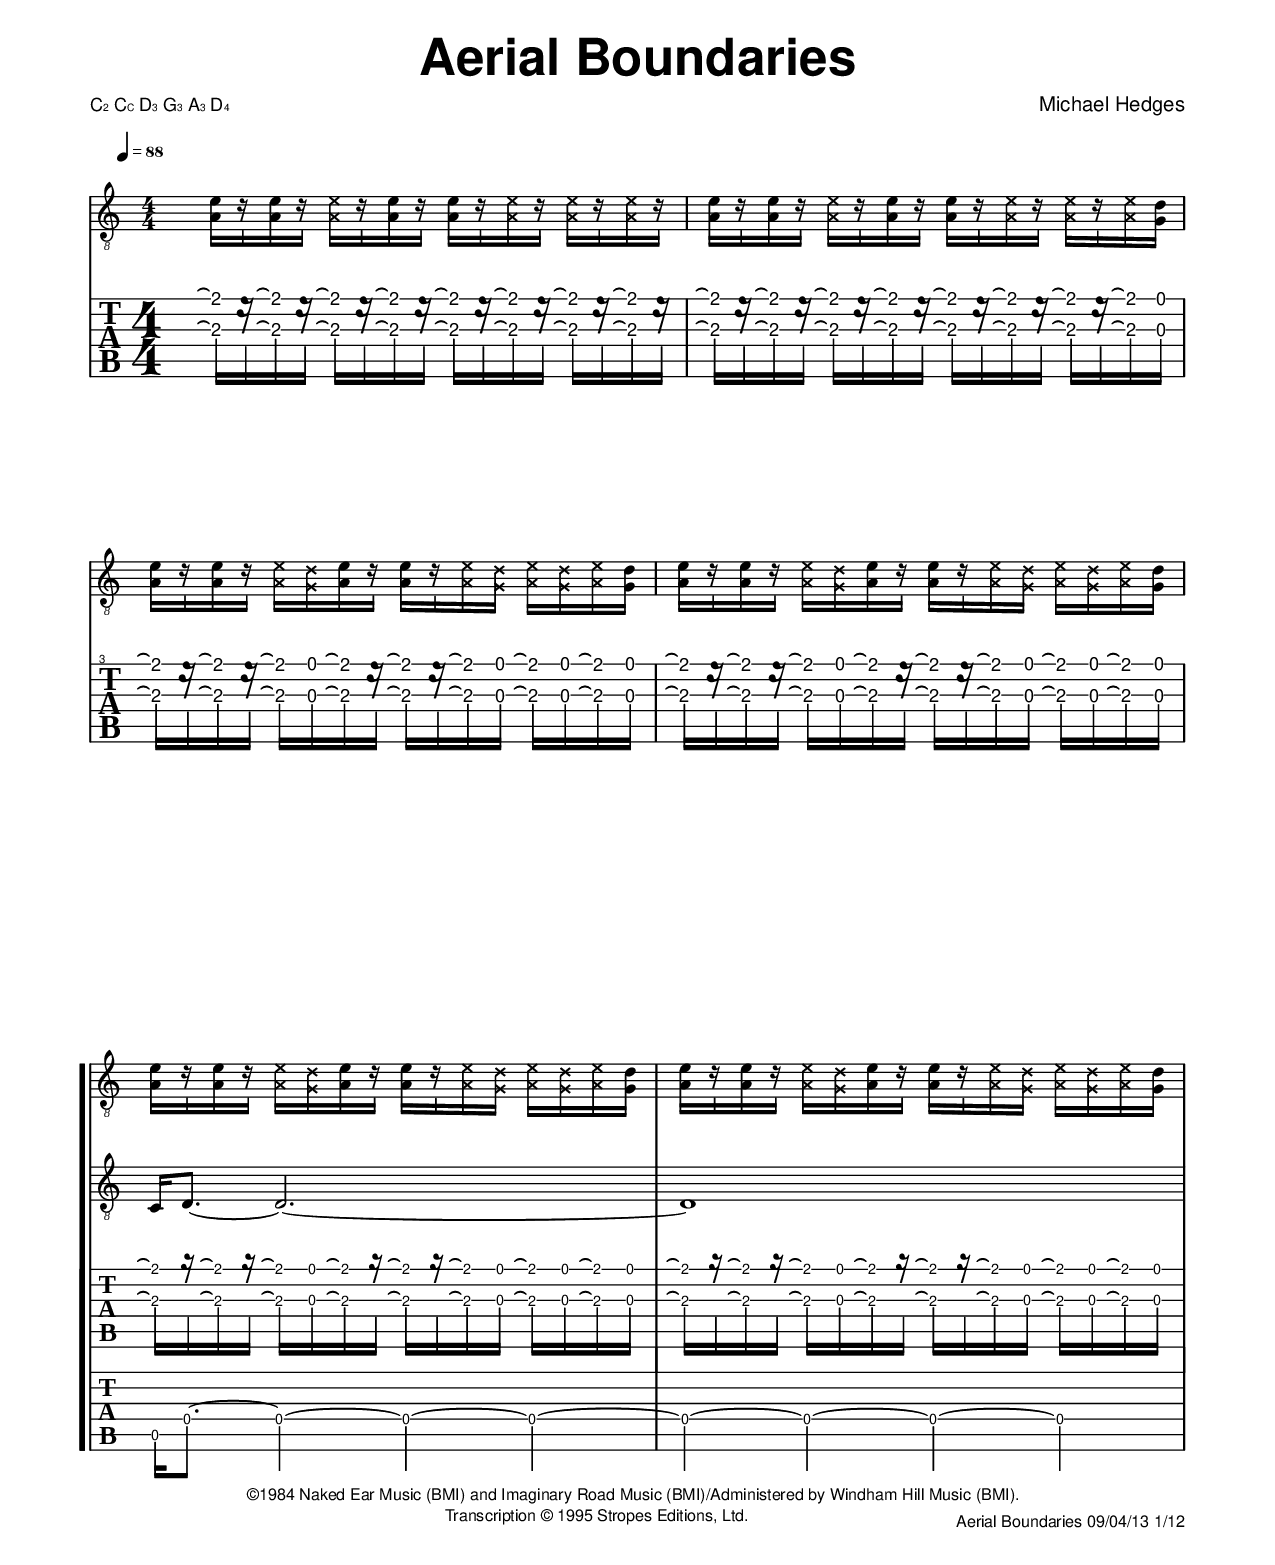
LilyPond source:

\version "2.16.2"
% Test To attempt Stropes Duplications
%{ Declaration
=============================================================================
"Lion's Lament", by Kevin Horrigan

Pro Bono Transcription
The copyright of this transcription is not held by the transcriber.
Kevin Horrigan has not given permission for this transcription to be
sold by the transcriber.  Part of the agreement of this transcription is that 
Kevin Horrigan owns all parts of the transcription.  This means that 
permission needs to be obtained before any usage of this transcription.

This transcription is derived from Mark Grover's GuitarPro tab transcription
which was commissioned by Kevin Horrigan.  Use of Grover's transcription
was approved by Kevin Horrigan.

This transcription is by Rachael Thomas Carlson for Sleep Limited 
Publications.  07/10/13
__..           .           ,      .
(__ | _  _ ._   |   *._ _ *-+- _  _|
.__)|(/,(/,[_)  |___|[ | )| | (/,(_]
|                        
.__    .  .        ,                
[__). .|_ |* _. _.-+-* _ ._  __     
|   (_|[_)||(_.(_] | |(_)[ )_)      

============================================================================%} 
\pointAndClickOff
% header
\header {
  title = \markup { \sans \bold \fontsize #3 "Aerial Boundaries" }
  composer = \markup { \sans \fontsize #-1 "Michael Hedges" }
  poet = \markup { \concat { \sans \fontsize #-2 { C\fontsize #-5 {2}" "C\fontsize
  #-5 {C}" "D\fontsize #-5 {3}" "G\fontsize #-5 {3}" "A\fontsize #-5 {3}" "D\fontsize #-5
  {4} }}}
  meter = \markup { " " }
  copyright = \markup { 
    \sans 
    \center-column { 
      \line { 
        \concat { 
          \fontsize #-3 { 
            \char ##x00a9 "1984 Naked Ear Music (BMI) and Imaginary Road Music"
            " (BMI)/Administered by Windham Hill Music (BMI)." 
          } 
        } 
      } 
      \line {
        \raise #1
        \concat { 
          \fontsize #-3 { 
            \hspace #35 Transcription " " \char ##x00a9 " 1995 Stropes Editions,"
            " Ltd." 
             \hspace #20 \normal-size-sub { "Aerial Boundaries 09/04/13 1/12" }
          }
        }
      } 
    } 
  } 
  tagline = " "

}
% paper
\paper { 
  #(set-paper-size "letter")
  left-margin = 0.6\in
  right-margin = 0.6\in
  top-margin = 0.5\in
  bottom-margin = 0.5\in
  max-systems-per-page = 3
  myStaffSize = #20
  #(define fonts
  (make-pango-font-tree "Times New Roman"
                        "Helvetica"
                        "typewriter"
                        (/ myStaffSize 20)))
  % see:  http://code.google.com/p/lilypond/issues/detail?id=2576

  #(define (not-last-page layout props arg) 
  (if (not (book-last-page? layout props)) 
    (interpret-markup layout props arg) 
    empty-stencil)) 

  tocItemMarkup = \tocItemWithDotsMarkup 

  oddHeaderMarkup = ""

  evenHeaderMarkup = \oddHeaderMarkup 

  oddFooterMarkup = 
  \markup \fill-line { 
    % using \line removes empty-stencils 
    % produced by #not-first-page etc 
    \line { " " }
    \line {  
      % page-number not on first-page 
      \on-the-fly #not-first-page 
      % page-number not on last-page 
      \concat { \sans \fontsize #-3 { "Hot Type 5/10/96 " \fromproperty #'page:page-number-string /12
    }  }
    % copyright on first page 
    \on-the-fly #first-page \fromproperty #'header:copyright 
    % tagline on last page 
    \on-the-fly #last-page \fromproperty #'header:tagline 
  } 
} 
evenFooterMarkup = \oddFooterMarkup 

} 
\layout {
  \context {
    \Score
    \override StaffGrouper #'staffgroup-staff-spacing =
    #'((basic-distance . 12)
    (padding . -10)
    (stretchability . 0))
    }
        \context { 
          \Staff \RemoveEmptyStaves
          \override VerticalAxisGroup #'remove-first = ##t
        }
        \context { 
          \TabStaff \RemoveEmptyStaves
          \override VerticalAxisGroup #'remove-first = ##t
        }
  }

% Includes and functions
  % Right-Hand Articulations
%% p i m a c
rhc = \markup { \halign #CENTER \sans \fontsize #-5 "c" }
rha = \markup { \halign #CENTER \sans \fontsize #-5 "a" }
rhm = \markup { \halign #CENTER \sans \fontsize #-5 "m" }
rhi = \markup { \halign #CENTER \sans \fontsize #-5 "i" }
rhp = \markup { \halign #CENTER \sans \fontsize #-5 "p" }
%% Flicks Two arrow Heads
oneStrFlick = \markup { \rotate #180
  \center-column {
    \combine
    \override #'(thickness . 0.08)
    \draw-line #'(0 . 1.3)
    \combine
    \fontsize #-1 
    \arrow-head #Y #DOWN ##f
    \raise #0.4
    \fontsize #-1 
    \arrow-head #Y #DOWN ##f
  }  
  }
oneStrMFlick = \markup {  
    \center-column {
      \rotate #180 {
        \combine
          \draw-line #'(0 . 1.2)
          \combine
            \fontsize #-3 
            \arrow-head #Y #DOWN ##f
            \raise #0.4
            \fontsize #-3 
            \arrow-head #Y #DOWN ##f
      }
  \raise #2.2
   \sans \fontsize #-5 "m" 
 } 
 }
  
twoStrFlick = \markup { \rotate #180
  \center-column {
    \combine
    \draw-line #'(0 . 2.5)
    \combine
    \fontsize #-3 
    \arrow-head #Y #DOWN ##f
    \raise #0.4
    \fontsize #-3 
    \arrow-head #Y #DOWN ##f
  
  }

}
twoStrMFlick = \markup {   
  \center-column {
   \rotate #180 {
   \combine
    \draw-line #'(0 . 2.7)
    \combine
    \fontsize #-3 
    \arrow-head #Y #DOWN ##f
    \raise #0.4
    \fontsize #-3 
    \arrow-head #Y #DOWN ##f
  }
  \raise #2.2
   \sans \fontsize #-5 "m" 
  }

}
threeStrFlick = \markup { \rotate #180
  \center-column {
    \combine
    \draw-line #'(0 . 4.0)
    \combine
    \fontsize #-3 
    \arrow-head #Y #DOWN ##f
    \raise #0.4
    \fontsize #-3 
    \arrow-head #Y #DOWN ##f
  
  }

}
threeStrMFlick = \markup {   
  \center-column {
   \rotate #180 {
   \combine
    \draw-line #'(0 . 4.1)
    \combine
    \fontsize #-3 
    \arrow-head #Y #DOWN ##f
    \raise #0.4
    \fontsize #-3 
    \arrow-head #Y #DOWN ##f
  }
  \raise #2.2
   \sans \fontsize #-5 "m" 
  }

}
fourStrFlick = \markup { \rotate #180
  \center-column {
    \combine
    \draw-line #'(0 . 5.7)
    \combine
    \fontsize #-3 
    \arrow-head #Y #DOWN ##f
    \raise #0.4
    \fontsize #-3 
    \arrow-head #Y #DOWN ##f
  
  }

}
fiveStrFlick = \markup { \rotate #180
  \center-column {
    \combine
    \draw-line #'(0 . 7.2)
    \combine
    \fontsize #-3 
    \arrow-head #Y #DOWN ##f
    \raise #0.4
    \fontsize #-3 
    \arrow-head #Y #DOWN ##f
  
  }

}
sixStrFlick = \markup { \rotate #180
  \center-column {
    \combine
    \draw-line #'(0 . 8.8)
    \combine
    \fontsize #-3 
    \arrow-head #Y #DOWN ##f
    \raise #0.4
    \fontsize #-3 
    \arrow-head #Y #DOWN ##f
  
  }

}

%% Down Strums 1 arrow head
onestrdwnstrm = \markup { \rotate #180 
  \center-column {
    \combine
    \override #'(thickness . 0.08)
    \draw-line #'(0 . 1.5)
    \fontsize #2
    \arrow-head #Y #DOWN ##t
    }
  }
twostrdwnstrm = \markup { \rotate #180 
  \center-column {
    \combine
    \override #'(thickness . 0.08)
    \draw-line #'(0 . 2.5)
    \fontsize #2
    \arrow-head #Y #DOWN ##t
    }
  }
threestrdwnstrm = \markup { \rotate #180 
  \center-column {
    \combine
    \override #'(thickness . 0.08)
    \draw-line #'(0 . 4)
    \fontsize #2
    \arrow-head #Y #DOWN ##t
    }
  }
fourstrdwnstrm = \markup { \rotate #180 
  \center-column {
    \combine 
    \override #'(thickness . 0.08)
    \draw-line #'(0 . 5.8)
    \fontsize #2
    \arrow-head #Y #DOWN ##t
    }
  }
fivestrdwnstrm = \markup { \rotate #180 
  \center-column {
    \combine
    \override #'(thickness . 0.08)
    \draw-line #'(0 . 7.2)
    \fontsize #2
    \arrow-head #Y #DOWN ##t
   }
  }
sixstrdwnstrm = \markup {
  \center-column {
  \rotate #180 {
    \combine
    \override #'(thickness . 0.08)
    \draw-line #'(0 . 8.8)
    \fontsize #2
    \arrow-head #Y #DOWN ##t
  }
    }
  }
sixstrupstrm = \markup {
  \center-column {
    \combine
    \override #'(thickness . 0.08)
    \draw-line #'(0 . 8.8)
    \fontsize #2
    \arrow-head #Y #DOWN ##t
    }
  }
fivestrupstrm = \markup {  
  \center-column {
    \combine
    \override #'(thickness . 0.08)
    \draw-line #'(0 . 7.2)
    \fontsize #2
    \arrow-head #Y #DOWN ##t
   }
  }
fourstrupstrm = \markup {  
  \center-column {
    \combine
    \override #'(thickness . 0.08)
    \draw-line #'(0 . 5.8)
    \fontsize #2
    \arrow-head #Y #DOWN ##t
    }
  }
threestrupstrm = \markup {
  \center-column {
    \combine
    \override #'(thickness . 0.08)
    \draw-line #'(0 . 4)
    \fontsize #2
    \arrow-head #Y #DOWN ##t
    }
  }
twostrupstrm = \markup {  
  \center-column {
    \combine
    \override #'(thickness . 0.08)
    \draw-line #'(0 . 2.5)
    \fontsize #2
    \arrow-head #Y #DOWN ##t
    }
  }
onestrupstrm = \markup {  
  \center-column {
    \combine
    \override #'(thickness . 0.08)
    \draw-line #'(0 . 1.5)
    \fontsize #2
    \arrow-head #Y #DOWN ##t
    }
  }
%% String-Dampening
strDampening = { 
  \once \override TextSpanner #'style = #'line
  \once \override TextSpanner #'thickness = #6
  \once \override TextSpanner #'color = #(rgb-color 0.945 0.635 0.675)
  \once \override TextSpanner #'layer = #-1
}
twoStrDamp = {
  \once \override TextSpanner #'style = #'line
  \once \override TextSpanner #'thickness = #6
  \once \override TextSpanner #'color = #(rgb-color 0.945 0.635 0.675)
  \once \override TextSpanner #'layer = #-1
  \once \override TextSpanner #'(bound-details left text) = \markup {
    \lower #0.77
    \halign #CENTER
     \beam #0.5 #0 #2.06 }
   }
threeStrDamp = {
  \once \override TextSpanner #'style = #'line
  \once \override TextSpanner #'thickness = #6
  \once \override TextSpanner #'color = #(rgb-color 0.945 0.635 0.675)
  \once \override TextSpanner #'layer = #-1
  \once \override TextSpanner #'(bound-details left text) = \markup {
    \lower #1.52
    \halign #CENTER
     \beam #0.5 #0 #3.7 }

}
% Left Hand Articulations
%% 1 2 3 4 t
lhone = \markup { \sans \fontsize #-8 \override #'(thickness . 0.08) \circle \pad-markup #0.2 "1" }
lhtwo = \markup { \sans \fontsize #-8 \override #'(thickness . 0.08) \circle \pad-markup #0.2 "2" }
lhthree = \markup { \sans \fontsize #-8 \override #'(thickness . 0.08) \circle \pad-markup #0.2 "3" }
lhfour = \markup { \sans \fontsize #-8 \override #'(thickness . 0.08) \circle \pad-markup #0.2 "4" }
lhthumb = \markup { \sans \fontsize #-8 \override #'(thickness . 0.08) \circle \pad-markup #0.2 "t" }
%% Guide fingers
lhguideone = \markup { \sans \fontsize #-8 \override #'(thickness . 0.08) \circle \pad-markup #0.2 "-1" }
lhguidetwo = \markup {\sans  \fontsize #-8  \override #'(thickness . 0.08) \circle \pad-markup #0.2 "-2" }
lhguidethree = \markup {\sans  \fontsize #-8 \override #'(thickness . 0.08) \circle \pad-markup #0.2 "-3" }
lhguidefour = \markup {\sans  \fontsize #-8 \override #'(thickness . 0.08) \circle \pad-markup #0.2 "-4" }
lhguidethumb = \markup {\sans  \fontsize #-8 \override #'(thickness . 0.08) \circle \pad-markup #0.2 "-t" }
%% TODO add left-hand fingering with Text-Spanners
  % contributed by harm6
  % Code by David Nalesnik and Thomas Morley (v2.16.0)
  % => http://lists.gnu.org/archive/html/lilypond-user/2011-10/msg00500.html
  % => http://lists.gnu.org/archive/html/lilypond-user/2012-11/msg00567.html
  % ==========================
  % Modified 2013 by Rachael Thomas Carlson
  % Added a slight bracket at the end of the function
#(define (text-spanner-start-stop mus)
    (let ((elts (ly:music-property mus 'elements)))
    (make-music 'SequentialMusic 'elements 
       (append  
          (list (make-music 'TextSpanEvent 'span-direction -1))
          (reverse (cdr (reverse elts)))
          (list (make-music 'TextSpanEvent 'span-direction 1))
          (list (last elts))))))

barre =
#(define-music-function (parser location strg music)(string? ly:music?)
   (let ((arg (string-append "B " strg)))
      #{
         \override TextSpanner #'(bound-details left text) = $arg
         #(text-spanner-start-stop music)
      #}))
      
lhSpannerDown =
#(define-music-function (parser location strg music)
   (string? ly:music?)
  #{
     \once \override Voice.TextSpanner #'style = #'solid
     \once \override Voice.TextSpanner #'font-size = #-5
     \once \override Voice.TextSpanner #'thickness = #0
     \once \override TextSpanner #'(bound-details left stencil-align-dir-y) = #CENTER
     \once \override TextSpanner #'(bound-details right text) = \markup {
     \draw-line #'(0 . 0.5) }
     \once \override TextSpanner #'(bound-details left text) = \markup {
     \sans { \circle \pad-markup #0.1 \upright { $strg }}}
  
     #(text-spanner-start-stop music)
  #})

lhSpannerUp =
#(define-music-function (parser location strg music)
   (string? ly:music?)
  #{
     \once \override Voice.TextSpanner #'style = #'solid
     \once \override Voice.TextSpanner #'font-size = #-5
     \once \override TextSpanner #'(bound-details left stencil-align-dir-y) = #CENTER
     \once \override TextSpanner #'(bound-details right text) = \markup {
     \draw-line #'(0 . -0.5) }
     \once \override TextSpanner #'(bound-details left text) = \markup {
     \sans { \circle \pad-markup #0.1 \upright { $strg } }}
  
     #(text-spanner-start-stop music)
  #})

%% Partial barreing

  % The below, invented by Mats Bengtsson, creates left and right brackets
  % vertically % spanning an entire staff. It is useful for offseting optional
  % passages of music, % as shown in the example % Modified by Rachael Thomas
  % Carlson to be used for partial barreing in % tabulature.  2013 % The number
  % next to "th" in (th 0.2) controls thickness of the brackets. 
#(define-markup-command (left-bracket-two layout props) ()
"Draw left hand bracket for two strings"
(let* ((th 0.1) ;; todo: take from GROB
	(width (* 3.5 th)) ;; todo: take from GROB
	(ext '(-1.25 . 1.25))) ;; todo: take line-count into account
	(ly:bracket Y ext th width)))

leftBracketTwo = {
\once\override BreathingSign #'text = #(make-left-bracket-two-markup)
\once\override BreathingSign #'break-visibility = #end-of-line-invisible
\once\override BreathingSign #'Y-offset = ##f
  % Trick to print it after barlines and signatures:
\once\override BreathingSign #'break-align-symbol = #'custos
\breathe 
}

#(define-markup-command (left-bracket-three layout props) ()
"Draw left hand bracket for three strings"
(let* ((th 0.08) ;; todo: take from GROB
	(width (* 3.5 th)) ;; todo: take from GROB
	(ext '(-1.3 . 2.8))) ;; todo: take line-count into account
	(ly:bracket Y ext th width)))

leftBracketThree = {
\once\override BreathingSign #'text = #(make-left-bracket-three-markup)
\once\override BreathingSign #'break-visibility = #end-of-line-invisible
\once\override BreathingSign #'Y-offset = ##f
  % Trick to print it after barlines and signatures:
\once\override BreathingSign #'break-align-symbol = #'custos
\breathe 
}
#(define-markup-command (right-bracket-three layout props) ()
"Draw right hand bracket"
(let* ((th 0.08);;todo: take from GROB
(width (* 3.5 th)) ;; todo: take from GROB
	(ext '(-1.3 . 2.8))) ;; todo: take line-count into account
	(ly:bracket Y ext th (- width))))

rightBracketThree = {
\once\override BreathingSign #'text = #(make-right-bracket-three-markup)
\once\override BreathingSign #'break-visibility = #end-of-line-invisible
\once\override BreathingSign #'Y-offset = ##f
\once\override BreathingSign #'break-align-symbol = #'custos
\breathe
}

#(define-markup-command (right-bracket-two layout props) ()
"Draw right hand bracket"
(let* ((th 0.05);;todo: take from GROB
(width (* 12.5 th)) ;; todo: take from GROB
	(ext '(-1.5 . 1.5))) ;; todo: take line-count into account
	(ly:bracket Y ext th (- width))))

rightBracketTwo = {
\once\override BreathingSign #'text = #(make-right-bracket-two-markup)
\once\override BreathingSign #'break-visibility = #end-of-line-invisible
\once\override BreathingSign #'Y-offset = ##f
\once\override BreathingSign #'break-align-symbol = #'custos
\breathe
}

#(define-markup-command (right-bracket-four layout props) ()
"Draw right hand bracket"
(let* ((th 0.05);;todo: take from GROB
(width (* 12.5 th)) ;; todo: take from GROB
	(ext '(-1.5 . 4.5))) ;; todo: take line-count into account
	(ly:bracket Y ext th (- width))))

rightBracketFour = {
\once\override BreathingSign #'text = #(make-right-bracket-four-markup)
\once\override BreathingSign #'break-visibility = #end-of-line-invisible
\once\override BreathingSign #'Y-offset = ##f
\breathe
}

#(define-markup-command (right-bracket-five layout props) ()
"Draw right hand bracket"
(let* ((th 0.05);;todo: take from GROB
(width (* 12.5 th)) ;; todo: take from GROB
	(ext '(-1.5 . 6))) ;; todo: take line-count into account
	(ly:bracket Y ext th (- width))))

rightBracketFive = {
\once\override BreathingSign #'text = #(make-right-bracket-five-markup)
\once\override BreathingSign #'break-visibility = #end-of-line-invisible
\once\override BreathingSign #'Y-offset = ##f
\breathe
}
% Percussion
snare = \markup {
  \center-column {
    \combine
    \override #'(thickness . 1.3)
    \draw-line #'(0 . 3)
    \halign #CENTER
    \override #'(box-padding . 0) 
    \override #'(thickness . 0.8)
    \box {
    \override #'(thickness . 0.5)
      \draw-line #'(1.25 . 0.25)
    }
  }
}
bass = \markup {
  \center-column {
    \combine
    \override #'(thickness . 1.3)
    \draw-line #'(0 . 3)
    \halign #CENTER
    \override #'(box-padding . 0)
    \box {
      \filled-box #'(0 . 0.6) #'(0 . 0.6) #0
    }
  }
}
longBass = \markup {
  \center-column {
    \combine
    \override #'(thickness . 1.3)
    \draw-line #'(0 . 6)
    \halign #CENTER
    \override #'(box-padding . 0)
    \box {
      \filled-box #'(0 . 0.6) #'(0 . 0.6) #0
    }
  }
}
bassSnare = \markup {
  \center-column {
    \combine
    \override #'(thickness . 1.3)
    \draw-line #'(0 . 2)
    \halign #CENTER
    \override #'(box-padding . 0) 
    \box {
      \draw-line #'(1 . 0.25) }
    \raise #2
      \combine
      \draw-line#'(0 . 1)
      \halign #CENTER
      \filled-box #'(-0.1 . 0.6) #'(-0.1 . 0.6) #0.2 
  }
}
tomTom = \markup {
  \center-column {
    \combine
      \override #'(thickness . 1.3)
    \draw-line #'(0 . 3)
    \halign #CENTER
    \override #'(box-padding . 0.1)
    \override #'(thickness . 0.9)
    \raise #0.1
    \box {
      \override #'(thickness . 0.9)
      \draw-line #'(1 . 0) 
    }
  }
}
% Misc.
%% extendLV
extendLV = #(define-music-function (parser location further) (number?) 
#{
   \once \override LaissezVibrerTie  #'X-extent = #'(0 . 0)
   \once \override LaissezVibrerTie  #'details #'note-head-gap = #(/ further -2)
   \once \override LaissezVibrerTie  #'extra-offset = #(cons (/ further 2) 0)
#})
%%{ hideFretNumber to be used with creating slides from and to nowhere %}
hideFretNumber = {
  \once \override TabNoteHead #'transparent = ##t
  \once \override NoteHead #'transparent = ##t
  \once \override Stem #'transparent = ##t
  \once \override Flag #'transparent = ##t
  \once \override NoteHead #'no-ledgers = ##t
  \once \override Glissando #'(bound-details left padding) = #0.3
}
%%{ fakeSlur to be used to create ascending and descending slurs in tabulature
    %that are more attractive than faking it otherwise %}
fakeSlur = 
#(define-music-function
   (parser location note)
   (ly:music?)
   #{
   \tweak TabNoteHead #'transparent ##t
   \tweak Dots #'transparent ##t
   #note
   #})
%% dotUp %% Sometimes faking a slur as above creates where dotted note
  %behaviour this is to fix it
dotUp = 
#(define-music-function
   (parser location note)
   (ly:music?)
   #{
   \tweak Dots #'extra-offset #'(0.0 . 1.0)
   #note
   #})
invTNH = 
#(define-music-function
   (parser location note)
   (ly:music?)
   #{
   \tweak TabNoteHead #'transparent ##t
   #note
   #})
% Changing the TabNoteHead stencil
  %% Created by HARM
  % Because it is important to know how one can change the TabNoteHead easily 
#(define (new-stil markup)
   ;; Creates a stencil
   (lambda (grob)
     (grob-interpret-markup grob markup)))
%% tweakTabNoteHead
tweakTabNoteHead = 
#(define-music-function (parser location mrkp mus)(markup? ly:music?)
                        #{
                        \tweak #'stencil #(new-stil mrkp)
                        #mus
                        #})

%% newTabNoteHead to be used with one of the below functions to change the
  %TabNoteHead Stencil
newTabNoteHead =
#(define-music-function (parser location mrkp)(markup?)
                        ;; Uses @code{new-stil} in a music-function.
                        ;; Ofcourse it's possible to use:
                        ;; @samp{\\once \\override TabNoteHead #'stencil =
                        ;;         #(new-stil #{ \\markup { \musicglyph #"noteheads.s0la" } #})}
                        ;; directly.
                        #{
                        \once \override TabNoteHead #'stencil = #(new-stil mrkp)
                        #})


%% TabNoteHead Stencils
  %% usage:   < \tweakTabNoteHead \tickInChord c,\2 e> 
  %% usage:   \tick <c,4 e>
  %% usage:   \tick c,4
tick = \newTabNoteHead \markup { \musicglyph #"noteheads.s0laThin" }
tickInChord = \markup { \musicglyph #"noteheads.s0laThin" }
mutedString = \markup { \musicglyph #"noteheads.s2cross" }
stringSnare = \newTabNoteHead \markup { \override #'(box-padding . 0)
  \raise #0.5
    \override #'(thickness . 0.8)
  \box {
    \override #'(thickness . 0.5)
    \draw-line #'(1.25 . 0.25)
  }
}

strpHarmSeven = \newTabNoteHead \markup { \override #'(font-name . "Arial")
  { 
    \center-column {
    \combine
\path #0.1 #'((moveto 0.9 0)
                       (lineto 0.4 0.7)
                       (lineto -0.4 0.7)
                       (lineto -0.9 0)
                       (lineto -0.4 -0.7)
                       (lineto 0.4 -0.7)
                       (closepath))
\override #'(font-size . -4) 
\halign #CENTER
\raise #-0.5
"7"
}
  }
}
strpHarmFive = \newTabNoteHead \markup { \override #'(font-name . "Arial")
  { 
    \center-column {
    \combine
\path #0.1 #'((moveto 0.9 0)
                       (lineto 0.4 0.7)
                       (lineto -0.4 0.7)
                       (lineto -0.9 0)
                       (lineto -0.4 -0.7)
                       (lineto 0.4 -0.7)
                       (closepath))
\override #'(font-size . -4) 
\halign #CENTER
\raise #-0.5
"5"
}
  }
}
strpHarmTwelve = \newTabNoteHead \markup { \override #'(font-name . "Arial")
  { 
    \center-column {
    \combine
\path #0.1 #'((moveto 1.1 0)
                       (lineto 0.7 0.7)
                       (lineto -0.7 0.7)
                       (lineto -1.1 0)
                       (lineto -0.7 -0.7)
                       (lineto 0.7 -0.7)
                       (closepath))
\override #'(font-size . -4) 
\halign #0.1
\raise #-0.5
"12"
}
  }
}

strpHarmFiveInChord = \markup { \override #'(font-name . "Arial")
  { 
    \center-column {
    \combine
\path #0.1 #'((moveto 0.9 0)
                       (lineto 0.4 0.7)
                       (lineto -0.4 0.7)
                       (lineto -0.9 0)
                       (lineto -0.4 -0.7)
                       (lineto 0.4 -0.7)
                       (closepath))
\override #'(font-size . -4) 
\halign #CENTER
\raise #-0.5
"5"
}
  }
}
strpHarmSevenInChord = \markup { \override #'(font-name . "Arial")
  { 
    \center-column {
    \combine
\path #0.1 #'((moveto 0.9 0)
                       (lineto 0.4 0.7)
                       (lineto -0.4 0.7)
                       (lineto -0.9 0)
                       (lineto -0.4 -0.7)
                       (lineto 0.4 -0.7)
                       (closepath))
\override #'(font-size . -4) 
\halign #CENTER
\raise #-0.5
"7"
}
  }
}

% Markup extra-offset Tweaks and overrides
mkTweak =
#(define-event-function (parser location x y m) (number? number? ly:music?)
  #{  \tweak #'extra-offset #(cons x y) #m #})

mkMove = #(define-music-function
        (parser location x y)
        ( number? number? )
        #{ \once \override TextScript #'extra-offset = #(cons x y)
        #})
tsMove = #(define-music-function
        (parser location x y)
        ( number? number? )
        #{ \once \override TextSpanner #'extra-offset = #(cons x y)
        #})
trMove = #(define-music-function
        (parser location x y)
        ( number? number? )
        #{ \once \override TrillSpanner #'extra-offset = #(cons x y)
        #})
bsMove = #(define-music-function
        (parser location x y)
        ( number? number? )
        #{ \once \override BreathingSign #'extra-offset = #(cons x y)
        #})
tnhTweak =
#(define-event-function (parser location x m) (number? ly:music?)
  #{  \tweak TabNoteHead #'X-offset #(cons x) #m #})
% moderntab clef with serif
  %% -> tablature.scm

%% define tab-Clefs as a markup:
  #(define-markup-command (customTabClefII
                          layout props num-strings staff-space)
    (integer? number?)
    #:category music
    "Draw a tab clef sans-serif style."
    (define (square x) (* x x))
    (let* ((scale-factor (/ staff-space 1.6))
           (font-size (- (* num-strings 1.8 scale-factor) 7))
           (base-skip (* (square (+ (* num-strings 0.195) 0.4)) scale-factor)))
  ;font-name
      (interpret-markup layout props
                   (markup #:vcenter #:bold
  ;; !!!!!!!!!!!!!!!!!!!!!!!!!!!
                           ;; change 'font-family and/or 'font-name
                           ;; to fit your needs
                           #:override (cons 'font-family 'roman) ;; default: 'sans
                           ;#:override (cons 'font-name "Purisa")
                           #:fontsize font-size
                           #:override (cons 'baseline-skip base-skip)
                           #:left-align #:center-column ("T" "A" "B")))))

%% this function decides which clef to take
  #(define-public (clef::print-modern-custom-tab-if-set grob)
    (let ((glyph (ly:grob-property grob 'glyph)))

      ;; which clef is wanted?
      (if (string=? glyph "markup.moderntabII")
          ;; if it is "moderntabII", we'll draw it
          (let* ((staff-symbol (ly:grob-object grob 'staff-symbol))
                 (line-count (if (ly:grob? staff-symbol)
                                 (ly:grob-property staff-symbol 'line-count)
                                 0))
                 (staff-space (ly:staff-symbol-staff-space grob)))

            (grob-interpret-markup grob (make-customTabClefII-markup line-count
                                                                   staff-space)))
          ;; otherwise, we simply use the default printing routine
          (ly:clef::print grob))))

%% definitions for the "moderntabII" clef:
  %% the "moderntabII" clef will be added to the list of known clefs,
  %% so it can be used as any other clef: \clef "moderntabII"
  #(add-new-clef "moderntabII" "markup.moderntabII" 0 0 0)


  %% DELETE ME
  %{
  %% Displaying some glyph/lists
  displayClefGlyph =
      \override Staff.Clef #'before-line-breaking =
        #(lambda (grob)
          (let* ((glyph (ly:grob-property grob 'glyph)))
         (newline)
         (display glyph)))

  #(use-modules (ice-9 pretty-print))
  #(pretty-print supported-clefs)
  #(newline)
  #(newline)
  #(newline)
  #(pretty-print (@@ (lily) c0-pitch-alist))
  %}

%% usage
  %{ usage:
  \layout {
    \context {
      \TabStaff
      \override Clef #'stencil = #clef::print-modern-custom-tab-if-set
      %% DELETE ME
      %\displayClefGlyph
    }
  }
  %}

  %{ usage:
  \new TabStaff {
      \clef moderntabII
      a1
  }
  %}

  % vibrato.ly
% Author: Mark Witmer

% Sets the next trill spanner to draw a waveform with the provided wevelength
% and amplitudes. The waveform will go from one amplitude to the next in a
% linear fashion.
vibrato = #(define-music-function (parser location amplitudes wavelength) (list? number?) #{ 
  \once \override TrillSpanner #'after-line-breaking = $(lambda (grob) 
     (ly:grob-set-property! grob 'stencil (makevib grob amplitudes wavelength)))
#})

% Example:
% \relative c' {\time 4/4 \key d \major \vibrato #'(4 0 4) #1.5 c\startTrillSpan d e d c d e d c\stopTrillSpan 
% \vibrato #'(1 6 2 1 3 7 4) #1 c\startTrillSpan d e d c d e d c d e d c d e d c d e d c d e d c d e d c d e d 
% c d e d c d e d c d e d c d e d c d e d c d e d c d e d c d e\stopTrillSpan}

#(define adjustvib #t)

% Creates the postscript for one system of the vibrato marking
#(define (make_ps no-sib? lbound xspan span-so-far amplitude-vector wavelength) 
   (if (or (= xspan -inf.0) (= xspan +inf.0))
       ""
       (let ((lbound 
              (cond
               ((and (> span-so-far 0) adjustvib) 
                (- lbound 18))
               (no-sib? (+ lbound 1))
               (else lbound)))
             (last 
              (inexact->exact (floor (/ (+ span-so-far xspan) wavelength)))))
         (format 
          #f "gsave currentpoint translate 0.15 setlinewidth newpath /x ~a\
 def\nx 0.0 moveto\n ~a ~a"
          lbound 
          (let make-curve 
              ((current (inexact->exact (floor (/ span-so-far wavelength)))))
            (cond 
             ((= current (vector-length amplitude-vector)) "")
             ((< (vector-ref amplitude-vector current) 0) "")
             (else
              (let ((current-ps 
                     (format 
                      #f " x ~a add ~a x ~a add ~a x ~a \
add 0.0 curveto\n/x x ~a add def\n"
                      (exact->inexact (/ wavelength 3)) 
                      (vector-ref amplitude-vector current)
                      (exact->inexact (* 2 (/ wavelength 3)))  
                      (- (vector-ref amplitude-vector current))
                      wavelength
                      wavelength)))
                (if (= (+ current 1) last) 
                    current-ps 
                    (format #f "~a~a" current-ps 
                            (make-curve (+ 1 current))))))))
          "stroke grestore"))))

% Returns the width of a grob
#(define (grob-width grob)
  (if (or (= (car (ly:grob-property grob 'X-extent)) -inf.0)
          (= (car (ly:grob-property grob 'X-extent)) +inf.0))
      0
      (- (cdr (ly:grob-property grob 'X-extent)) 
         (car (ly:grob-property grob 'X-extent)))))

% Returns the number of ems already traversed by the grob's siblings in previous systems
#(define (width-up-to grob siblings count)
  (if (eq? (car siblings) grob)
      count
      (+ (+ count (width-up-to grob (cdr siblings) count))
         (grob-width (car siblings)))))

% Returns the total width of the individual grobs for each system that make up the original grob
#(define (calcfull siblings count)
  (if (eqv? (length siblings) 0)
    count
    (calcfull (cdr siblings) (+ count (grob-width (car siblings))))))

% Fills a vector of length len with linear interpolations between the values found in amplitudes
#(define (fill-amplitude-vector! amplitude-vector len current-index amplitudes)
  (if (> (length amplitudes) 1)
    (let ((start-amplitude (car amplitudes))
          (end-amplitude (cadr amplitudes))
          (start-index current-index)
          (end-index (+ current-index 
                        (inexact->exact 
                         (floor (/ (vector-length amplitude-vector) 
                                   (- len 1)))))))
      (do ((n current-index (+ 1 n)))
          ((or (> n (+ start-index end-index)) 
               (>= n (vector-length amplitude-vector))))
        (vector-set! amplitude-vector n 
                     (exact->inexact 
                      (+ start-amplitude 
                         (* (/ (- n start-index) (- end-index start-index))
                            (- end-amplitude start-amplitude))))))
        (fill-amplitude-vector!
         amplitude-vector len end-index (cdr amplitudes)))))

% Makes the vector of amplitudes for the vibrato marking
#(define (make-amplitude-vector amplitudes total-span wavelength)
  (let* ((current-start 0)
      (len (inexact->exact (floor (/ total-span wavelength))))
      (amplitude-vector (make-vector len)))
      (if (> (length amplitudes) 1) 
        (fill-amplitude-vector! 
         amplitude-vector (length amplitudes) 0 amplitudes)
        (vector-fill! amplitude-vector (car amplitudes)))
    amplitude-vector))

% Creates a stencil that draws a sine wave for vibrato based on the provided amplitudes and wavelength
#(define (makevib grob amplitudes wavelength)
  (let* ((orig (ly:grob-original grob))
      (siblings (if (ly:grob? orig) (ly:spanner-broken-into orig) '()))
      (span (ly:grob-property grob 'X-extent))
      (xbeg (car span))
      (xend (cdr span))
      (xspan (- xend xbeg))
      (total-span (if (eqv? (length siblings) 0) (- xspan 3) (- (calcfull siblings 0) 3)))
      (lbound (if (or (null? siblings) (eq? (car siblings) grob)) 
                  0 (+ 14 (cdr (assq 'X (ly:grob-property grob 'left-bound-info))))))
      (span-so-far (if (null? siblings) 0 
                       (width-up-to grob siblings 0))))
  (ly:make-stencil 
   (list 'embedded-ps 
         (make_ps (null? siblings) lbound xspan span-so-far 
                  (make-amplitude-vector amplitudes total-span wavelength)
                  wavelength))
   '(0 . 0) '(-0.7 . 0.5))))

vib = #(define-music-function (parser location sizes) (list?) #{ \vibrato $sizes #0.7  #})
sVib = \startTrillSpan
eVib = \stopTrillSpan


% Standard Notation
%% Upper
  upper-I = {
    \set Staff.midiInstrument = #"vibraphone"
    \override TupletNumber #'text = \markup { \sans "3" }
    \override TupletNumber #'font-shape = #'upright
    \override TupletNumber #'font-size = #'-1
    \override TupletBracket #'thickness = #'1
    \override TupletBracket #'bracket-visibility = ##t
    \override Staff.Stem #'stemlet-length = #0.75
    \numericTimeSignature
    \time 4/4
    \set Score.tempoHideNote = ##t
    \tempo 4 = 88
    \override Score.RehearsalMark #'break-align-symbols = #'(time-signature)
    \once \override Score.RehearsalMark #'extra-offset = #'(2 . 2)
    \mark \markup  { \fontsize #-4 \concat {
      \fontsize #0 { \note #"4" #1 }" =" \fontsize #-4 \number " 88"
    }}
    \key c \major
    % Bar 1
    < a e'>16[ r16 < a e'>16 r16]
    \xNote < a e' >[ r16 < a e'> r16]
    < a e'>[ r16 \xNote < a e'> r16] 
    \xNote < a e'>[ r16 \xNote < a e'> r16] | 
    % Bar 2
    < a e'>16[ r16 < a e'>16 r16]
    \xNote < a e' >[ r16 < a e'> r16]
    < a e'>[ r16 \xNote < a e'> r16] 
    \xNote < a e'>[ r16 \xNote < a e'> < g d'>] | 
    % Bar 3
    < a e'>16[ r16 < a e'>16 r16]
    \xNote < a e' >[ \xNote < g d'> < a e'> r16]
    < a e'>[ r16 \xNote < a e'> \xNote < g d'>] 
    \xNote < a e'>[ \xNote < g d'> \xNote < a e'> < g d'>] | 
    % Bar 4
    < a e'>16[ r16 < a e'>16 r16]
    \xNote < a e' >[ \xNote < g d'> < a e'> r16]
    < a e'>[ r16 \xNote < a e'> \xNote < g d'>] 
    \xNote < a e'>[ \xNote < g d'> \xNote < a e'> < g d'>] | 
  }
%% Upper-II
  upper-II = {
    \set Staff.midiInstrument = #"vibraphone"
    \override TupletNumber #'text = \markup { \sans "3" }
    \override TupletNumber #'font-shape = #'upright
    \override TupletNumber #'font-size = #'-1
    \override TupletBracket #'thickness = #'1
    \override TupletBracket #'bracket-visibility = ##t
    \override Staff.Stem #'stemlet-length = #0.75
    \set Score.tempoHideNote = ##t
    \tempo 4 = 88
    \override Score.TimeSignature #'stencil = ##f
    
    % Bar 5
    < a e'>16[ r16 < a e'>16 r16]
    \xNote < a e' >[ \xNote < g d'> < a e'> r16]
    < a e'>[ r16 \xNote < a e'> \xNote < g d'>] 
    \xNote < a e'>[ \xNote < g d'> \xNote < a e'> < g d'>] | 
    % Bar 6
    < a e'>16[ r16 < a e'>16 r16]
    \xNote < a e' >[ \xNote < g d'> < a e'> r16]
    < a e'>[ r16 \xNote < a e'> \xNote < g d'>] 
    \xNote < a e'>[ \xNote < g d'> \xNote < a e'> < g d'>] | 
  }
%% Lower
  lower-II = {
    \set Staff.midiInstrument = #"vibraphone"
    \numericTimeSignature
    \override TupletNumber #'text = \markup { \sans "3" }
    \override TupletNumber #'font-shape = #'upright
    \override TupletNumber #'font-size = #'-1
    \override TupletBracket #'thickness = #'1
    \override TupletBracket #'bracket-visibility = ##t
    \key c \major
    % Bar 5
    \clef "treble_8"
    c16 d8.~ d2.~ |
    % Bar 6
    d1 |

  }
% Tab
%% Tab I
  tabI-I = {
    \set Staff.midiInstrument = #"vibraphone"
    \numericTimeSignature
    \time 4/4
    \override Beam #'damping = #100000
    \override TabNoteHead #'whiteout = ##t
    \tabFullNotation
    \stemDown
    \override Rest #'font-size = #2 
    \override TabStaff.TimeSignature #'font-size = #5
    \once\override Staff.TimeSignature #'X-offset = #'-1
    \override TabStaff.TabNoteHead #'font-name = #"Helvetica"
    \override Staff.Stem #'stemlet-length = #2.75
    \override BreathingSign #'extra-offset = #'(0.5 . -2.0)
    \override TupletBracket #'thickness = #'1
    \override TupletNumber #'text = \markup { \sans "3" }
    \override TupletNumber #'font-shape = #'upright
    \override TupletNumber #'font-size = #'-1
    \override TupletBracket #'edge-height = #'(0.5 . 0.5)
    \override TupletBracket #'extra-offset = #'(0 . -0.1)
    \override Score.BarNumber #'extra-offset = #'(1.5 . -17.8)
    \override Score.BarNumber #'font-family = #'sans
    \override Score.BarNumber #'font-size = #'-6
    % Bar 1
    \override Staff.Rest #'extra-offset =#'(0 . -1)
    < a\3 e'>16^\repeatTie[ r16 < a\3 e'>^\repeatTie r16] < a\3 e'>16^\repeatTie[ r16
    < a\3 e'>^\repeatTie r16] < a\3 e'>16^\repeatTie[ r16 < a\3 e'>^\repeatTie r16] <
    a\3 e'>16^\repeatTie[ r16 < a\3 e'>^\repeatTie r16] |
    % Bar 2
    < a\3 e'>16^\repeatTie[ r16 < a\3 e'>^\repeatTie r16] < a\3 e'>16^\repeatTie[ r16
    < a\3 e'>^\repeatTie r16] < a\3 e'>16^\repeatTie[ r16 < a\3 e'>^\repeatTie r16] <
    a\3 e'>16^\repeatTie[ r16 < a\3 e'>^\repeatTie < g d'>] |
    % Bar 3
    \override Score.BarNumber #'extra-offset = #'(1.5 . -10.8)
    < a\3 e'>16^\repeatTie[ r16 < a\3 e'>^\repeatTie r16] 
    < a\3 e'>16^\repeatTie[ < g d'> < a\3 e'>^\repeatTie r16]
    < a\3 e'>16^\repeatTie[ r16 < a\3 e'>^\repeatTie < g d'>]
    < a\3 e'>16^\repeatTie[ < g d'> < a\3 e'>^\repeatTie < g d'>] |
    % Bar 4
    < a\3 e'>16^\repeatTie[ r16 < a\3 e'>^\repeatTie r16] 
    < a\3 e'>16^\repeatTie[ < g d'> < a\3 e'>^\repeatTie r16]
    < a\3 e'>16^\repeatTie[ r16 < a\3 e'>^\repeatTie < g d'>]
    < a\3 e'>16^\repeatTie[ < g d'> < a\3 e'>^\repeatTie < g d'>] |


  }
  tab-I-II = {
    \override Beam #'damping = #100000
    \override TabNoteHead #'whiteout = ##t
    \tabFullNotation
    \stemDown
    \override Rest #'font-size = #2 
    \override TabStaff.TimeSignature #'stencil = ##f
    \override TabStaff.TimeSignature #'transparent = ##t
    \override TabStaff.TabNoteHead #'font-name = #"Helvetica"
    \override Staff.Stem #'stemlet-length = #2.75
    \override BreathingSign #'extra-offset = #'(0.5 . -2.0)
    \override TupletBracket #'thickness = #'1
    \override TupletNumber #'text = \markup { \sans "3" }
    \override TupletNumber #'font-shape = #'upright
    \override TupletNumber #'font-size = #'-1
    \override TupletBracket #'edge-height = #'(0.5 . 0.5)
    \override TupletBracket #'extra-offset = #'(0 . -0.1)
    \override Score.BarNumber #'extra-offset = #'(1.5 . -17.8)
    \override Score.BarNumber #'font-family = #'sans
    \override Score.BarNumber #'font-size = #'-6

    % Bar 5
    < a\3 e'>16^\repeatTie[ r16 < a\3 e'>^\repeatTie r16] 
    < a\3 e'>16^\repeatTie[ < g d'> < a\3 e'>^\repeatTie r16]
    < a\3 e'>16^\repeatTie[ r16 < a\3 e'>^\repeatTie < g d'>]
    < a\3 e'>16^\repeatTie[ < g d'> < a\3 e'>^\repeatTie < g d'>] |
    % Bar 6
    < a\3 e'>16^\repeatTie[ r16 < a\3 e'>^\repeatTie r16] 
    < a\3 e'>16^\repeatTie[ < g d'> < a\3 e'>^\repeatTie r16]
    < a\3 e'>16^\repeatTie[ r16 < a\3 e'>^\repeatTie < g d'>]
    < a\3 e'>16^\repeatTie[ < g d'> < a\3 e'>^\repeatTie < g d'>] |
    \pageBreak
    s1
  }
%% Tab II
  tabII = {
    \set Staff.midiInstrument = #"vibraphone"
    \override Beam #'damping = #100000
    \override TabNoteHead #'whiteout = ##t
    \tabFullNotation
    \stemDown
    \override Rest #'font-size = #2 
    \override TabStaff.TimeSignature #'stencil = ##f
    \override TabStaff.TabNoteHead #'font-name = #"Helvetica"
    \override Staff.Stem #'stemlet-length = #2.75
    \override BreathingSign #'extra-offset = #'(0.5 . -2.0)
    \override TupletBracket #'thickness = #'1
    \override TupletNumber #'text = \markup { \sans "3" }
    \override TupletNumber #'font-shape = #'upright
    \override TupletNumber #'font-size = #'-1
    \override TupletBracket #'edge-height = #'(0.5 . 0.5)
    \override TupletBracket #'extra-offset = #'(0 . -0.1)
    \override Score.BarNumber #'extra-offset = #'(1.5 . -17.8)
    \override Score.BarNumber #'font-family = #'sans
    \override Score.BarNumber #'font-size = #'-6
    % Bar 5
          \clef "moderntabII"
    \override Staff.Rest #'extra-offset =#'(0 . -1)
    c16 d8.~ d4~ d~ d~ |
    % Bar 6
    d4~ d~ d~ d~ |

  }
% Dynamics
%% DynamicsOne

  dynamicsone = {
    \textLengthOff
    \override TextScript #'outside-staff-priority = ##f
    \tabFullNotation
  }
%% DynamicsTwo
  dynamicstwo = {
    \textLengthOff
    \override TextScript #'outside-staff-priority = ##f
    \tabFullNotation
  }

%% DynamicsThree
  dynamicsthree = {
    \textLengthOff
    \override TextScript #'outside-staff-priority = ##f
    \tabFullNotation
  }

%% DynamicsFour
  dynamicsfour = {
    \textLengthOff
    \override TextScript #'outside-staff-priority = ##f
    \tabFullNotation
  }
%% DynamicsFive
  dynamicsfive = {
    \textLengthOff
    \override TextScript #'outside-staff-priority = ##f
    \tabFullNotation
  }
%% DynamicsSix
  dynamicssix = {
    \textLengthOff
    \override TextScript #'outside-staff-priority = ##f
    \tabFullNotation
  }
%% SixStr
  sixstr = {
    \textLengthOff
    \override TextScript #'outside-staff-priority = ##f
    \tabFullNotation
  }
% Score
    \score {
      <<
        \new GrandStaff = "tab with traditional" \with {
          systemStartDelimiter = #'SystemStartBar
          \override SystemStartBar #'thickness = #5
          \override SystemStartBar #'X-offset = #-1
          \override StaffSymbol #'staff-space = #(magstep -2)
          fontSize = #-2
        }  <<
          \new Staff = "guitar traditional" <<
            \clef "treble_8"
            \context Voice = "upper-I" \upper-I
          >>
        >>
        
        \new TabStaff = "guitar tab" 
          <<
          \clef "moderntabII"
          \set Staff.stringTunings = \stringTuning <c, c d g a d'>
          \new TabVoice = "dynamicsone" \dynamicsone
          \new TabVoice = "dynamicstwo" \dynamicstwo
          \new TabVoice = "dynamicsthree" \dynamicsthree
          \new TabVoice = "tabI-I" \tabI-I
          \new TabVoice = "dynamicsfour" \dynamicsfour 
          \new TabVoice = "dynamicsfive" \dynamicsfive  
          \new TabVoice = "dynamicssix" \dynamicssix
          \new TabVoice = "sixstr" \sixstr
        >>
      >>
%% Layout
      \layout {
        indent = 0\cm
        \context {
          \Staff
          \override TimeSignature #'space-alist #'first-note = #'(extra-space .
          4.9) }
        \context {
      \TabStaff
      \override Clef #'stencil = #clef::print-modern-custom-tab-if-set
    }
      }
      \midi {}


    }
% Score II
    \score {
    <<
        \new GrandStaff = "tab with traditional" \with {
          systemStartDelimiter = #'SystemStartBar
          \override SystemStartBar #'thickness = #5
          \override SystemStartBar #'X-offset = #-1
          \override StaffSymbol #'staff-space = #(magstep -2)
          fontSize = #-2
        }  <<
          \new Staff = "guitar traditional" <<
            \clef "treble_8"
            \context Voice = "upper-II" \upper-II
          >>
          \new Staff = "guitar Traditional bass" <<
            \clef "bass_8"
            \context Voice = "lower-II" \lower-II
          >>
        \new StaffGroup = "tab" \with {
          systemStartDelimiter = #'SystemStartBar
          \override SystemStartBar #'thickness = #5
          \override SystemStartBar #'X-offset = #-1
        } <<
        \new TabStaff = "guitar tab" 
          <<
          \clef "moderntabII"
          \set Staff.stringTunings = \stringTuning <c, c d g a d'>
          \new TabVoice = "dynamicsone" \dynamicsone
          \new TabVoice = "dynamicstwo" \dynamicstwo
          \new TabVoice = "dynamicsthree" \dynamicsthree
          \new TabVoice = "tab-I-II" \tab-I-II
          \new TabVoice = "dynamicsfour" \dynamicsfour 
          \new TabVoice = "dynamicsfive" \dynamicsfive  
          \new TabVoice = "dynamicssix" \dynamicssix
          \new TabVoice = "sixstr" \sixstr
        >>
        \new TabStaff = "guitar tab II"
        <<
          \set Staff.stringTunings = \stringTuning <c, c d g a d'>
          \new TabVoice = "tabII" \tabII
        >>
      >>
    >>
  >>
      \layout {
        indent = 0\cm
        \context {
          \Staff
          \override TimeSignature #'space-alist #'first-note = #'(extra-space .
          4.9) }
        \context {
      \TabStaff
      \override Clef #'stencil = #clef::print-modern-custom-tab-if-set
    }
      }
      \midi {}

  }
  
